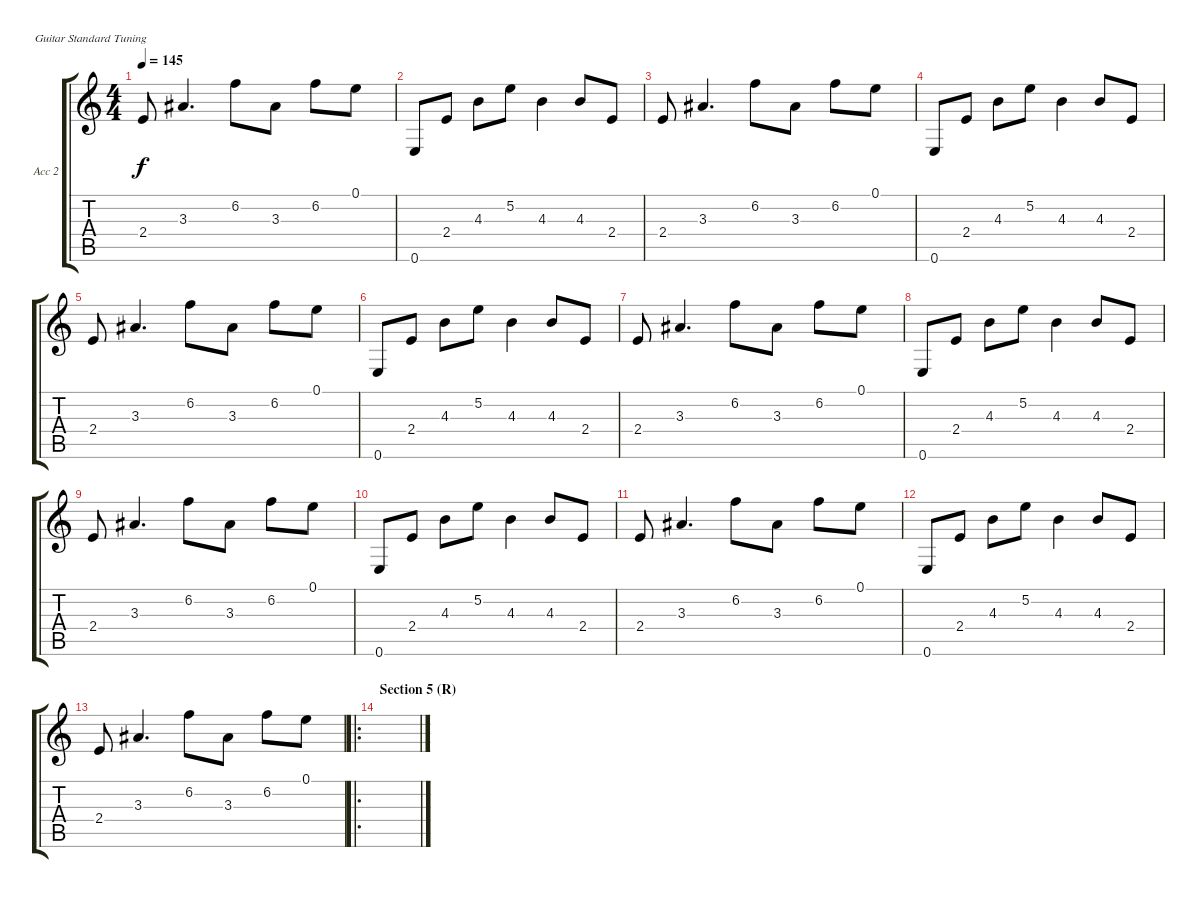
\defaultSystemsLayout 4
\bracketExtendMode groupsimilarinstruments
\firstSystemTrackNameOrientation horizontal
\otherSystemsTrackNameOrientation horizontal
\track ("Guitar Acoustic 2" "Acc 2") {instrument acousticguitarsteel}
\staff {score tabs}
\tuning (E4 B3 G3 D3 A2 E2)
\ts (4 4)
\tempo 145
\clef g2
\ks c
2.4.8{dy f} 3.3.4{d} 6.2.8 3.3.8 6.2.8 0.1.8 |
0.6.8 2.4.8 4.3.8 5.2.8 4.3.4 4.3.8 2.4.8 |
2.4.8 3.3.4{d} 6.2.8 3.3.8 6.2.8 0.1.8 |
\scale
0.362745 0.6.8 2.4.8 4.3.8 5.2.8 4.3.4 4.3.8 2.4.8 |
\scale
0.333333 2.4.8 3.3.4{d} 6.2.8 3.3.8 6.2.8 0.1.8 |
\scale
0.362745 0.6.8 2.4.8 4.3.8 5.2.8 4.3.4 4.3.8 2.4.8 |
\scale
0.333333 2.4.8 3.3.4{d} 6.2.8 3.3.8 6.2.8 0.1.8 |
0.6.8 2.4.8 4.3.8 5.2.8 4.3.4 4.3.8 2.4.8 |
2.4.8 3.3.4{d} 6.2.8 3.3.8 6.2.8 0.1.8 |
0.6.8 2.4.8 4.3.8 5.2.8 4.3.4 4.3.8 2.4.8 |
2.4.8 3.3.4{d} 6.2.8 3.3.8 6.2.8 0.1.8 |
\scale
0.303922 0.6.8 2.4.8 4.3.8 5.2.8 4.3.4 4.3.8 2.4.8 |
\scale
0.313131 2.4.8 3.3.4{d} 6.2.8 3.3.8 6.2.8 0.1.8 |
\ro
\section ("" "Section 5 (R)")
\scale
0.373737 |
\scale
0.313131 |
\scale
0.333333
